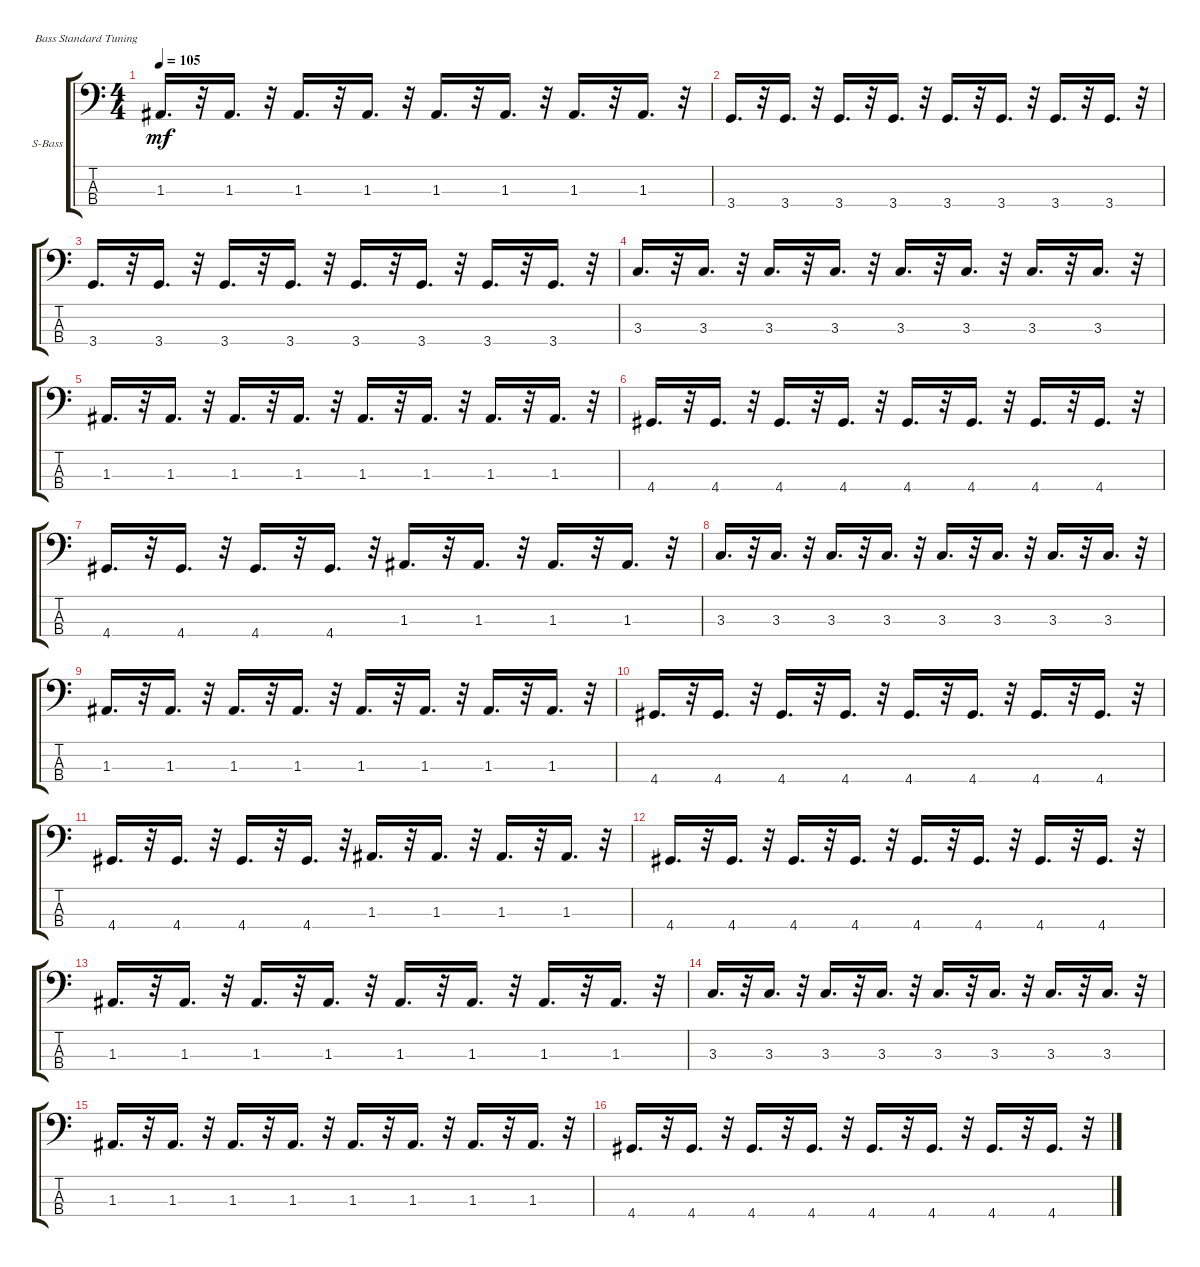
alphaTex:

\bracketExtendMode groupsimilarinstruments
\firstSystemTrackNameOrientation horizontal
\otherSystemsTrackNameOrientation horizontal
\track ("Rolling in the deep" "S-Bass") {instrument synthbass1}
\staff {score tabs}
\tuning (G2 D2 A1 E1)
\ts (4 4)
\tempo 105
\clef f4
\ks c
1.3.16{d dy mf} r.32 1.3.16{d} r.32 1.3.16{d} r.32 1.3.16{d} r.32 1.3.16{d} r.32 1.3.16{d} r.32 1.3.16{d} r.32 1.3.16{d} r.32 |
3.4.16{d} r.32 3.4.16{d} r.32 3.4.16{d} r.32 3.4.16{d} r.32 3.4.16{d} r.32 3.4.16{d} r.32 3.4.16{d} r.32 3.4.16{d} r.32 |
3.4.16{d} r.32 3.4.16{d} r.32 3.4.16{d} r.32 3.4.16{d} r.32 3.4.16{d} r.32 3.4.16{d} r.32 3.4.16{d} r.32 3.4.16{d} r.32 |
3.3.16{d} r.32 3.3.16{d} r.32 3.3.16{d} r.32 3.3.16{d} r.32 3.3.16{d} r.32 3.3.16{d} r.32 3.3.16{d} r.32 3.3.16{d} r.32 |
1.3.16{d} r.32 1.3.16{d} r.32 1.3.16{d} r.32 1.3.16{d} r.32 1.3.16{d} r.32 1.3.16{d} r.32 1.3.16{d} r.32 1.3.16{d} r.32 |
4.4.16{d} r.32 4.4.16{d} r.32 4.4.16{d} r.32 4.4.16{d} r.32 4.4.16{d} r.32 4.4.16{d} r.32 4.4.16{d} r.32 4.4.16{d} r.32 |
4.4.16{d} r.32 4.4.16{d} r.32 4.4.16{d} r.32 4.4.16{d} r.32 1.3.16{d} r.32 1.3.16{d} r.32 1.3.16{d} r.32 1.3.16{d} r.32 |
3.3.16{d} r.32 3.3.16{d} r.32 3.3.16{d} r.32 3.3.16{d} r.32 3.3.16{d} r.32 3.3.16{d} r.32 3.3.16{d} r.32 3.3.16{d} r.32 |
1.3.16{d} r.32 1.3.16{d} r.32 1.3.16{d} r.32 1.3.16{d} r.32 1.3.16{d} r.32 1.3.16{d} r.32 1.3.16{d} r.32 1.3.16{d} r.32 |
4.4.16{d} r.32 4.4.16{d} r.32 4.4.16{d} r.32 4.4.16{d} r.32 4.4.16{d} r.32 4.4.16{d} r.32 4.4.16{d} r.32 4.4.16{d} r.32 |
4.4.16{d} r.32 4.4.16{d} r.32 4.4.16{d} r.32 4.4.16{d} r.32 1.3.16{d} r.32 1.3.16{d} r.32 1.3.16{d} r.32 1.3.16{d} r.32 |
4.4.16{d} r.32 4.4.16{d} r.32 4.4.16{d} r.32 4.4.16{d} r.32 4.4.16{d} r.32 4.4.16{d} r.32 4.4.16{d} r.32 4.4.16{d} r.32 |
1.3.16{d} r.32 1.3.16{d} r.32 1.3.16{d} r.32 1.3.16{d} r.32 1.3.16{d} r.32 1.3.16{d} r.32 1.3.16{d} r.32 1.3.16{d} r.32 |
3.3.16{d} r.32 3.3.16{d} r.32 3.3.16{d} r.32 3.3.16{d} r.32 3.3.16{d} r.32 3.3.16{d} r.32 3.3.16{d} r.32 3.3.16{d} r.32 |
1.3.16{d} r.32 1.3.16{d} r.32 1.3.16{d} r.32 1.3.16{d} r.32 1.3.16{d} r.32 1.3.16{d} r.32 1.3.16{d} r.32 1.3.16{d} r.32 |
4.4.16{d} r.32 4.4.16{d} r.32 4.4.16{d} r.32 4.4.16{d} r.32 4.4.16{d} r.32 4.4.16{d} r.32 4.4.16{d} r.32 4.4.16{d} r.32
